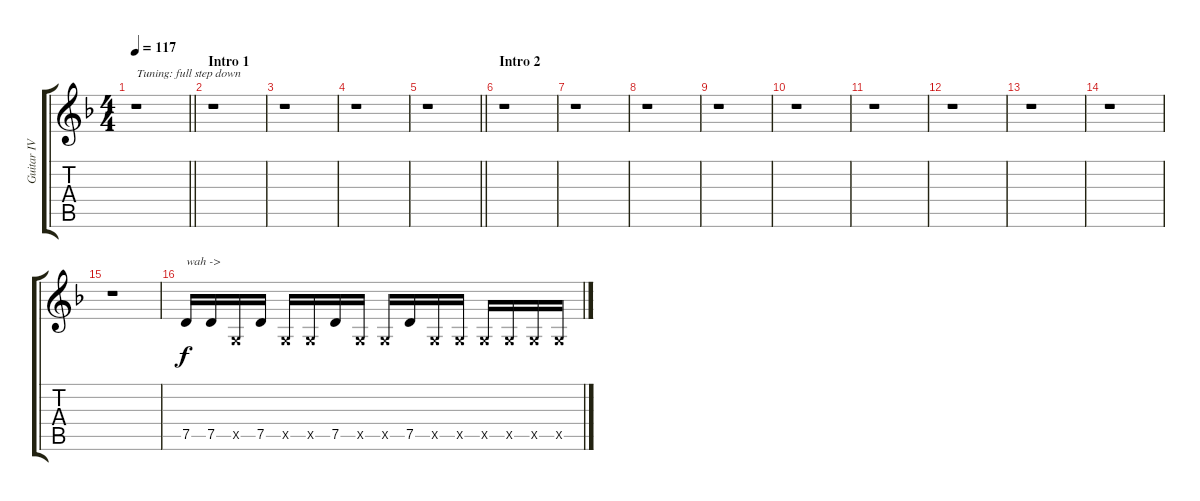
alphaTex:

\track ("Guitar IV" "Guitar IV") {instrument distortionguitar}
\staff {score tabs}
\tuning (D4 A3 F3 C3 G2 D2) {hide}
\ts (4 4)
\tempo 117
\clef g2
\barLineRight lightlight
\ks dminor
r.1{txt "Tuning: full step down" dy f instrument distortionguitar} |
\section ("" "Intro 1")
r.1 |
r.1 |
r.1 |
\barLineRight lightlight
r.1 |
\section ("" "Intro 2")
r.1 |
r.1 |
r.1 |
r.1 |
r.1 |
r.1 |
r.1 |
r.1 |
r.1 |
r.1 |
7.5.16{txt "wah ->"} 7.5.16 0.5{x}.16 7.5.16 0.5{x}.16 0.5{x}.16 7.5.16 0.5{x}.16 0.5{x}.16 7.5.16 0.5{x}.16 0.5{x}.16 0.5{x}.16 0.5{x}.16 0.5{x}.16 0.5{x}.16
